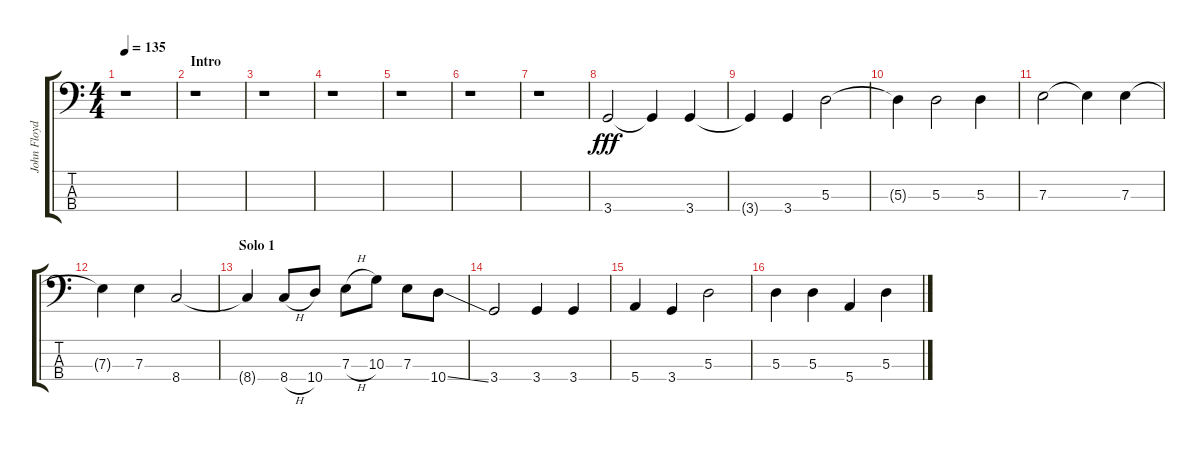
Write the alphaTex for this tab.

\track ("John Floyd" "John Floyd") {instrument acousticguitarsteel}
\staff {score tabs}
\tuning (G2 D2 A1 E1) {hide}
\ts (4 4)
\tempo 135
\clef f4
\ks c
r.1{dy fff instrument acousticguitarsteel} |
\section ("" "Intro")
r.1 |
r.1 |
r.1 |
r.1 |
r.1 |
r.1 |
3.4.2 3.4{t}.4 3.4.4 |
3.4{t}.4 3.4.4 5.3.2 |
5.3{t}.4 5.3.2 5.3.4 |
7.3.2 7.3{t}.4 7.3.4 |
7.3{t}.4 7.3.4 8.4.2 |
\section ("" "Solo 1")
8.4{t}.4 8.4{h}.8 10.4.8 7.3{h}.8 10.3.8 7.3.8 10.4{ss}.8 |
3.4.2 3.4.4 3.4.4 |
5.4.4 3.4.4 5.3.2 |
5.3.4 5.3.4 5.4.4 5.3.4
